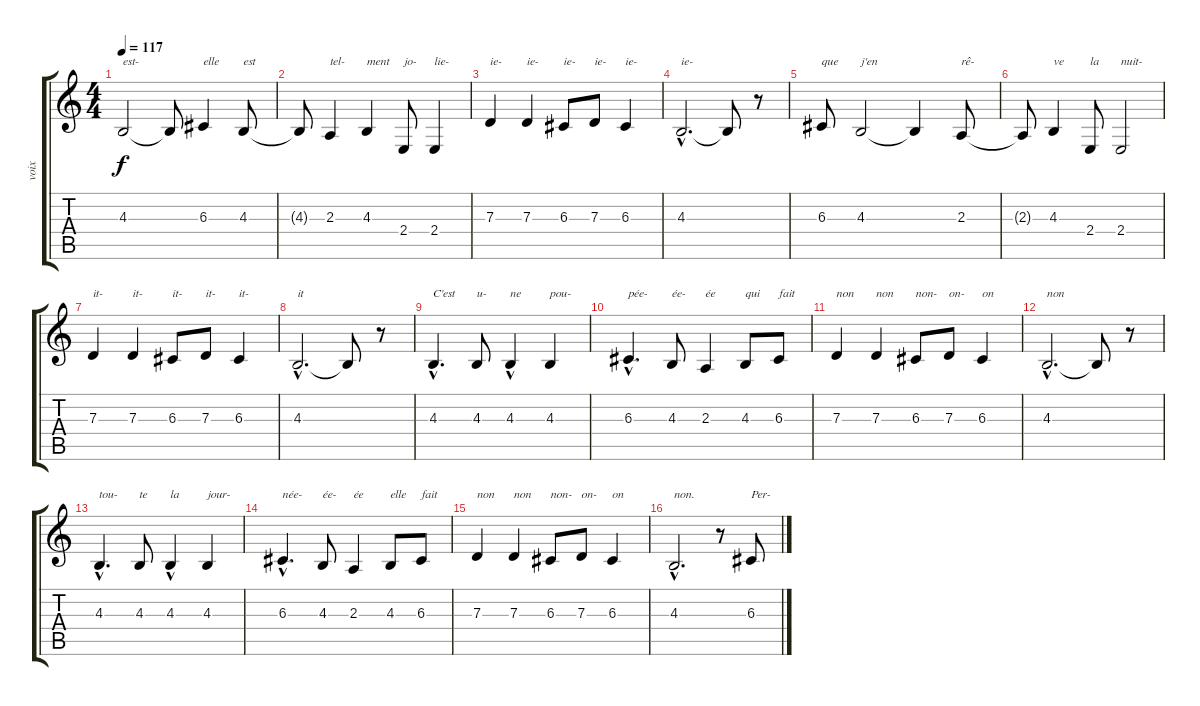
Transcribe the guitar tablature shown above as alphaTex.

\track ("voix" "voix") {instrument bassoon}
\staff {score tabs}
\tuning (E4 B3 G3 D3 A2 E2) {hide}
\ts (4 4)
\tempo 117
\clef g2
\ks c
4.3.2{txt "est-" dy f} 4.3{t}.8 6.3.4{txt "elle"} 4.3.8{txt "est"} |
4.3{t}.8 2.3.4{txt "tel-"} 4.3.4{txt "ment"} 2.4.8{txt "jo-"} 2.4.4{txt "lie-"} |
7.3.4{txt "ie-"} 7.3.4{txt "ie-"} 6.3.8{txt "ie-"} 7.3.8{txt "ie-"} 6.3.4{txt "ie-"} |
4.3{hac}.2{d txt "ie-"} 4.3{t}.8 r.8 |
6.3.8{txt "que"} 4.3.2{txt "j'en"} 4.3{t}.4 2.3.8{txt "rê-"} |
2.3{t}.8 4.3.4{txt "ve"} 2.4.8{txt "la "} 2.4.2{txt "nuit-"} |
7.3.4{txt "it-"} 7.3.4{txt "it-"} 6.3.8{txt "it-"} 7.3.8{txt "it-"} 6.3.4{txt "it-"} |
4.3{hac}.2{d txt "it"} 4.3{t}.8 r.8 |
4.3{hac}.4{d txt "C'est"} 4.3.8{txt "u-"} 4.3{hac}.4{txt "ne"} 4.3.4{txt "pou-"} |
6.3{hac}.4{d txt "pée-"} 4.3.8{txt "ée-"} 2.3.4{txt "ée"} 4.3.8{txt "qui"} 6.3.8{txt "fait"} |
7.3.4{txt "non"} 7.3.4{txt "non"} 6.3.8{txt "non-"} 7.3.8{txt "on-"} 6.3.4{txt "on"} |
4.3{hac}.2{d txt "non"} 4.3{t}.8 r.8 |
4.3{hac}.4{d txt "tou-"} 4.3.8{txt "te"} 4.3{hac}.4{txt "la"} 4.3.4{txt "jour-"} |
6.3{hac}.4{d txt "née-"} 4.3.8{txt "ée-"} 2.3.4{txt "ée"} 4.3.8{txt "elle"} 6.3.8{txt "fait"} |
7.3.4{txt "non"} 7.3.4{txt "non"} 6.3.8{txt "non-"} 7.3.8{txt "on-"} 6.3.4{txt "on"} |
4.3{hac}.2{d txt "non."} r.8 6.3.8{txt "Per-"}
